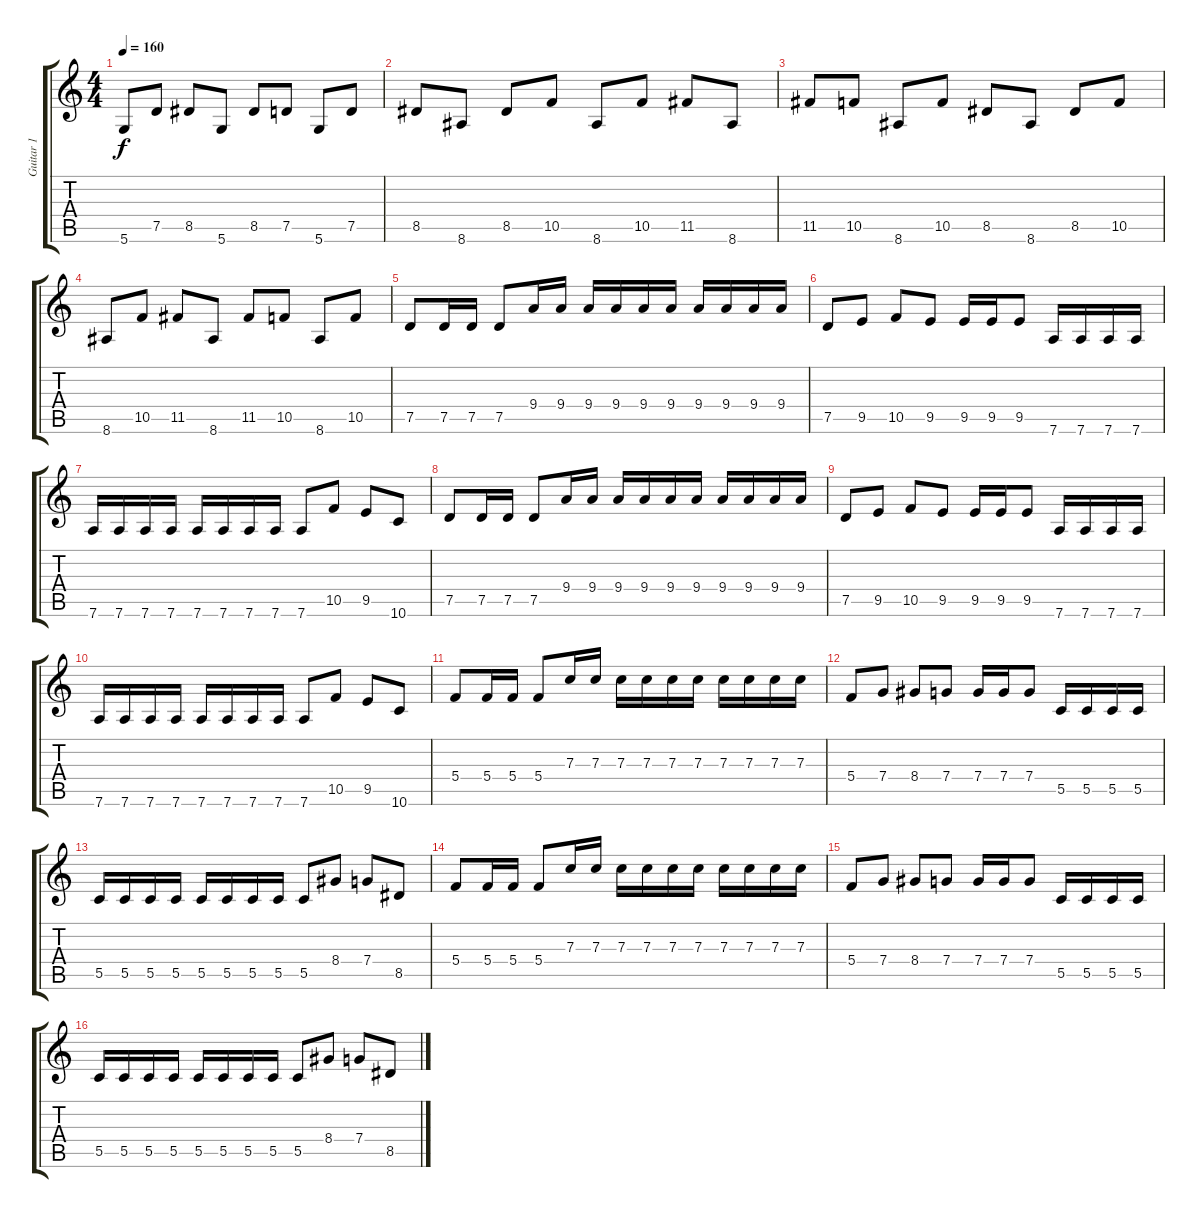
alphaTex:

\track ("Guitar 1" "Guitar 1") {instrument distortionguitar}
\staff {score tabs}
\tuning (D4 A3 F3 C3 G2 D2) {hide}
\ts (4 4)
\tempo 160
\clef g2
\ks c
5.6.8{dy f} 7.5.8 8.5.8 5.6.8 8.5.8 7.5.8 5.6.8 7.5.8 |
8.5.8 8.6.8 8.5.8 10.5.8 8.6.8 10.5.8 11.5.8 8.6.8 |
11.5.8 10.5.8 8.6.8 10.5.8 8.5.8 8.6.8 8.5.8 10.5.8 |
8.6.8 10.5.8 11.5.8 8.6.8 11.5.8 10.5.8 8.6.8 10.5.8 |
7.5.8 7.5.16 7.5.16 7.5.8 9.4.16 9.4.16 9.4.16 9.4.16 9.4.16 9.4.16 9.4.16 9.4.16 9.4.16 9.4.16 |
7.5.8 9.5.8 10.5.8 9.5.8 9.5.16 9.5.16 9.5.8 7.6.16 7.6.16 7.6.16 7.6.16 |
7.6.16 7.6.16 7.6.16 7.6.16 7.6.16 7.6.16 7.6.16 7.6.16 7.6.8 10.5.8 9.5.8 10.6.8 |
7.5.8 7.5.16 7.5.16 7.5.8 9.4.16 9.4.16 9.4.16 9.4.16 9.4.16 9.4.16 9.4.16 9.4.16 9.4.16 9.4.16 |
7.5.8 9.5.8 10.5.8 9.5.8 9.5.16 9.5.16 9.5.8 7.6.16 7.6.16 7.6.16 7.6.16 |
7.6.16 7.6.16 7.6.16 7.6.16 7.6.16 7.6.16 7.6.16 7.6.16 7.6.8 10.5.8 9.5.8 10.6.8 |
5.4.8 5.4.16 5.4.16 5.4.8 7.3.16 7.3.16 7.3.16 7.3.16 7.3.16 7.3.16 7.3.16 7.3.16 7.3.16 7.3.16 |
5.4.8 7.4.8 8.4.8 7.4.8 7.4.16 7.4.16 7.4.8 5.5.16 5.5.16 5.5.16 5.5.16 |
5.5.16 5.5.16 5.5.16 5.5.16 5.5.16 5.5.16 5.5.16 5.5.16 5.5.8 8.4.8 7.4.8 8.5.8 |
5.4.8 5.4.16 5.4.16 5.4.8 7.3.16 7.3.16 7.3.16 7.3.16 7.3.16 7.3.16 7.3.16 7.3.16 7.3.16 7.3.16 |
5.4.8 7.4.8 8.4.8 7.4.8 7.4.16 7.4.16 7.4.8 5.5.16 5.5.16 5.5.16 5.5.16 |
5.5.16 5.5.16 5.5.16 5.5.16 5.5.16 5.5.16 5.5.16 5.5.16 5.5.8 8.4.8 7.4.8 8.5.8
